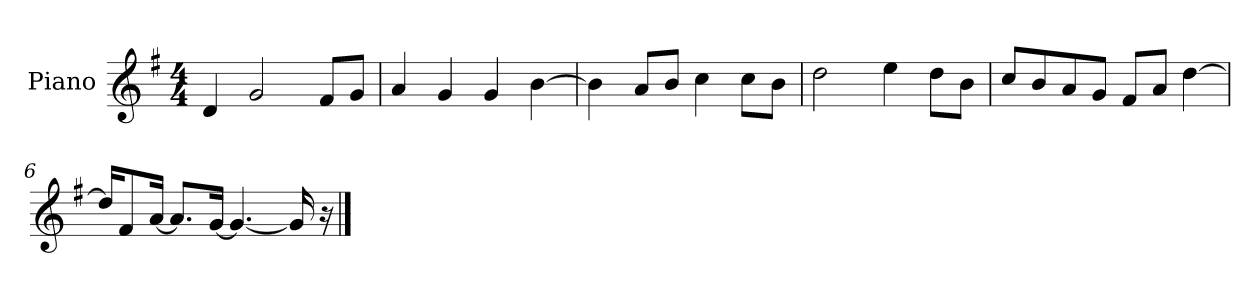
**kern
*part1
*staff1
*I"Piano
*I'P-no
*clefG2
*k[f#]
*M4/4
*MM90
=1
4d/
2g/
8f#/L
8g/J
=2
4a/
4g/
4g/
[4b\
=3
4b\]
8a/L
8b/J
4cc\
8cc\L
8b\J
=4
2dd\
4ee\
8dd\L
8b\J
=5
8cc/L
8b/
8a/
8g/J
8f#/L
8a/J
[4dd\
=6
16dd/KL]
8f#/
[16a/Jk
8.a/L]
[16g/Jk
4.g/_
16g/]
16r
==
*-
